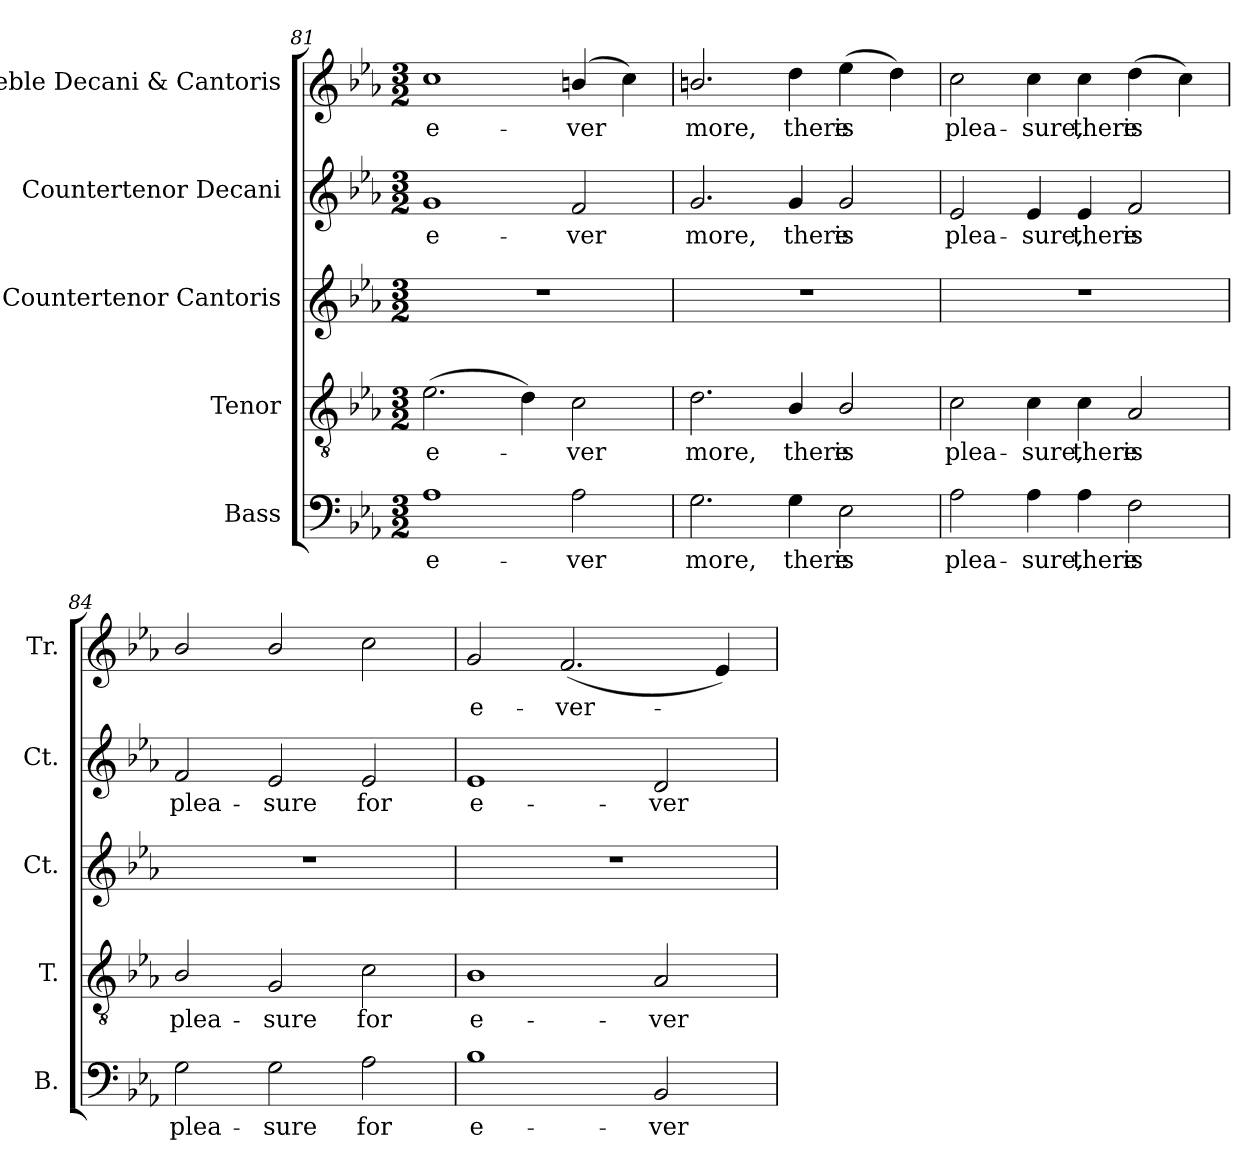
**kern	**text	**kern	**text	**kern	**kern	**text	**kern	**text
*part5	*part5	*part4	*part4	*part3	*part2	*part2	*part1	*part1
*staff5	*staff5	*staff4	*staff4	*staff3	*staff2	*staff2	*staff1	*staff1
*I"Bass	*	*I"Tenor	*	*I"Countertenor Cantoris	*I"Countertenor Decani	*	*I"Treble Decani & Cantoris	*
*I'B.	*	*I'T.	*	*I'Ct.	*I'Ct.	*	*I'Tr.	*
*clefF4	*	*clefGv2	*	*clefG2	*clefG2	*	*clefG2	*
*	*	*ITrd7c12	*	*	*	*	*	*
*k[b-e-a-]	*	*k[b-e-a-]	*	*k[b-e-a-]	*k[b-e-a-]	*	*k[b-e-a-]	*
*E-:	*	*E-:	*	*E-:	*E-:	*	*E-:	*
*M3/2	*	*M3/2	*	*M3/2	*M3/2	*	*M3/2	*
=81	=81	=81	=81	=81	=81	=81	=81	=81
!	!LO:LY:b:color=#000000	!	!	!	!	!	!	!
!	!	!	!LO:LY:b:color=#000000	!LO:N:vis=1	!	!	!	!
!	!	!	!	!	!	!LO:LY:b:color=#000000	!	!
!	!	!	!	!	!	!	!	!LO:LY:b:color=#000000
1A-i	e-	(2.E-i\	e-	1.r	1gi	e-	1cci	e-
.	.	4Di\)	.	.	.	.	.	.
!	!LO:LY:b:color=#000000	!	!	!	!	!	!	!
!	!	!	!LO:LY:b:color=#000000	!	!	!	!	!
!	!	!	!	!	!	!LO:LY:b:color=#000000	!	!
!	!	!	!	!	!	!	!	!LO:LY:b:color=#000000
2A-i\	-ver	2Ci\	-ver	.	2fi/	-ver	(4bni/	-ver
.	.	.	.	.	.	.	4cci\)	.
=82	=82	=82	=82	=82	=82	=82	=82	=82
!	!LO:LY:b:color=#000000	!	!	!	!	!	!	!
!	!	!	!LO:LY:b:color=#000000	!LO:N:vis=1	!	!	!	!
!	!	!	!	!	!	!LO:LY:b:color=#000000	!	!
!	!	!	!	!	!	!	!	!LO:LY:b:color=#000000
2.Gi\	more,	2.Di\	more,	1.r	2.gi/	more,	2.bni/	more,
!	!LO:LY:b:color=#000000	!	!	!	!	!	!	!
!	!	!	!LO:LY:b:color=#000000	!	!	!	!	!
!	!	!	!	!	!	!LO:LY:b:color=#000000	!	!
!	!	!	!	!	!	!	!	!LO:LY:b:color=#000000
4Gi\	there	4BB-i/	there	.	4gi/	there	4ddi\	there
!	!LO:LY:b:color=#000000	!	!	!	!	!	!	!
!	!	!	!LO:LY:b:color=#000000	!	!	!	!	!
!	!	!	!	!	!	!LO:LY:b:color=#000000	!	!
!	!	!	!	!	!	!	!	!LO:LY:b:color=#000000
2E-i\	is	2BB-i/	is	.	2gi/	is	(4ee-i\	is
.	.	.	.	.	.	.	4ddi\)	.
=83	=83	=83	=83	=83	=83	=83	=83	=83
!	!LO:LY:b:color=#000000	!	!	!	!	!	!	!
!	!	!	!LO:LY:b:color=#000000	!LO:N:vis=1	!	!	!	!
!	!	!	!	!	!	!LO:LY:b:color=#000000	!	!
!	!	!	!	!	!	!	!	!LO:LY:b:color=#000000
2A-i\	plea-	2Ci\	plea-	1.r	2e-i/	plea-	2cci\	plea-
!	!LO:LY:b:color=#000000	!	!	!	!	!	!	!
!	!	!	!LO:LY:b:color=#000000	!	!	!	!	!
!	!	!	!	!	!	!LO:LY:b:color=#000000	!	!
!	!	!	!	!	!	!	!	!LO:LY:b:color=#000000
4A-i\	-sure,	4Ci\	-sure,	.	4e-i/	-sure,	4cci\	-sure,
!	!LO:LY:b:color=#000000	!	!	!	!	!	!	!
!	!	!	!LO:LY:b:color=#000000	!	!	!	!	!
!	!	!	!	!	!	!LO:LY:b:color=#000000	!	!
!	!	!	!	!	!	!	!	!LO:LY:b:color=#000000
4A-i\	there	4Ci\	there	.	4e-i/	there	4cci\	there
!	!LO:LY:b:color=#000000	!	!	!	!	!	!	!
!	!	!	!LO:LY:b:color=#000000	!	!	!	!	!
!	!	!	!	!	!	!LO:LY:b:color=#000000	!	!
!	!	!	!	!	!	!	!	!LO:LY:b:color=#000000
2Fi\	is	2AA-i/	is	.	2fi/	is	(4ddi\	is
.	.	.	.	.	.	.	4cci\)	.
!!LO:LB:g=z
=84	=84	=84	=84	=84	=84	=84	=84	=84
!	!LO:LY:b:color=#000000	!	!	!	!	!	!	!
!	!	!	!LO:LY:b:color=#000000	!LO:N:vis=1	!	!	!	!
!	!	!	!	!	!	!LO:LY:b:color=#000000	!	!
2Gi\	plea-	2BB-i/	plea-	1.r	2fi/	plea-	2b-i/	.
!	!LO:LY:b:color=#000000	!	!	!	!	!	!	!
!	!	!	!LO:LY:b:color=#000000	!	!	!	!	!
!	!	!	!	!	!	!LO:LY:b:color=#000000	!	!
2Gi\	-sure	2GGi/	-sure	.	2e-i/	-sure	2b-i/	.
!	!LO:LY:b:color=#000000	!	!	!	!	!	!	!
!	!	!	!LO:LY:b:color=#000000	!	!	!	!	!
!	!	!	!	!	!	!LO:LY:b:color=#000000	!	!
2A-i\	for	2Ci\	for	.	2e-i/	for	2cci\	.
=85	=85	=85	=85	=85	=85	=85	=85	=85
!	!LO:LY:b:color=#000000	!	!	!	!	!	!	!
!	!	!	!LO:LY:b:color=#000000	!LO:N:vis=1	!	!	!	!
!	!	!	!	!	!	!LO:LY:b:color=#000000	!	!
!	!	!	!	!	!	!	!	!LO:LY:b:color=#000000
1B-i	e-	1BB-i	e-	1.r	1e-i	e-	2gi/	e-
!	!	!	!	!	!	!	!	!LO:LY:b:color=#000000
.	.	.	.	.	.	.	(2.fi/	-ver-
!	!LO:LY:b:color=#000000	!	!	!	!	!	!	!
!	!	!	!LO:LY:b:color=#000000	!	!	!	!	!
!	!	!	!	!	!	!LO:LY:b:color=#000000	!	!
2BB-i/	-ver-	2AA-i/	-ver-	.	2di/	-ver-	.	.
.	.	.	.	.	.	.	4e-i/)	.
=	=	=	=	=	=	=	=	=
*-	*-	*-	*-	*-	*-	*-	*-	*-
